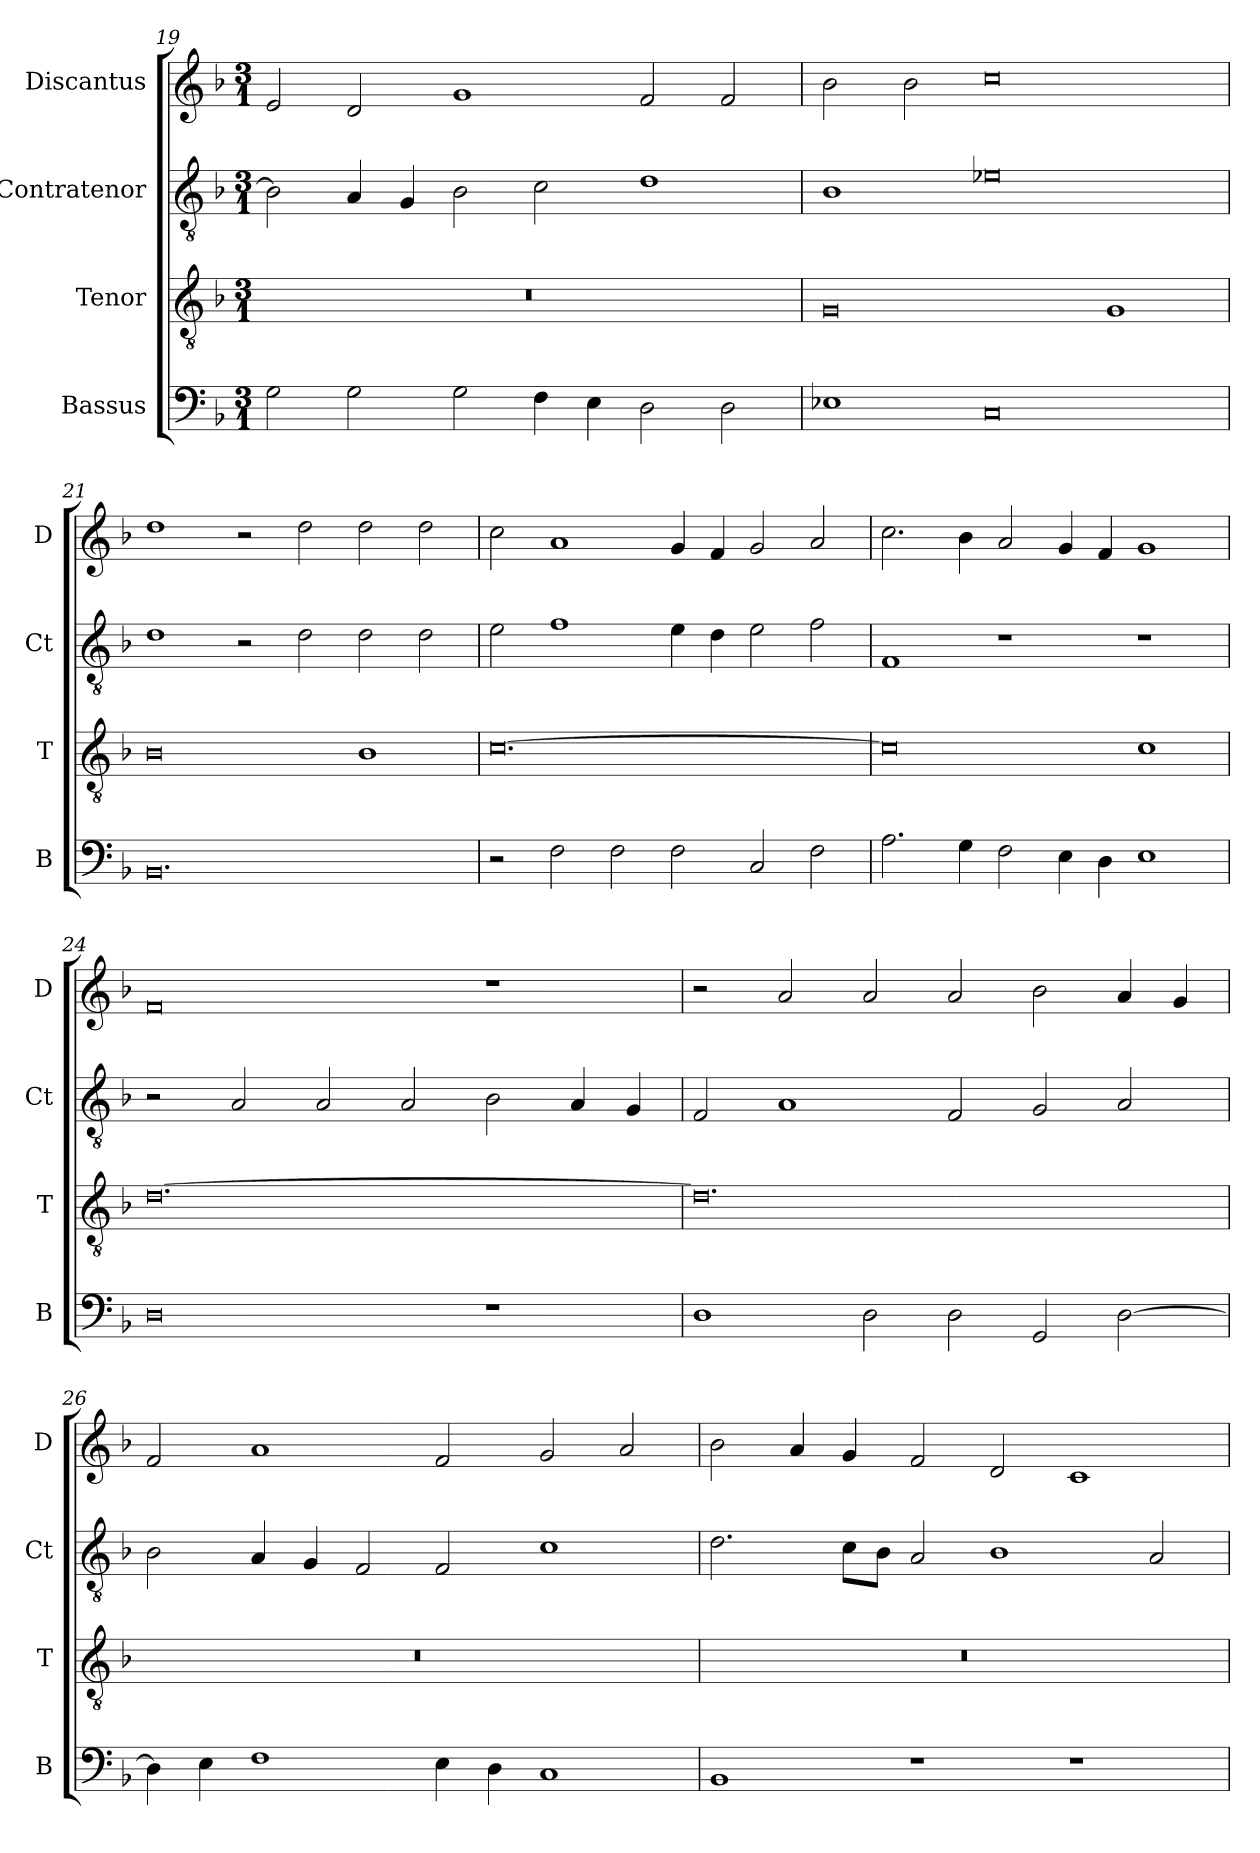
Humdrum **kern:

**kern	**kern	**kern	**kern
*part4	*part3	*part2	*part1
*staff4	*staff3	*staff2	*staff1
*I"Bassus	*I"Tenor	*I"Contratenor	*I"Discantus
*I'B	*I'T	*I'Ct	*I'D
*clefF4	*clefGv2	*clefGv2	*clefG2
*k[b-]	*k[b-]	*k[b-]	*k[b-]
*M3/1	*M3/1	*M3/1	*M3/1
=19	=19	=19	=19
2G\	0.r	2B-\]	2e/
2G\	.	4A/	2d/
.	.	4G/	.
2G\	.	2B-\	1g
4F\	.	2c\	.
4E\	.	.	.
2D\	.	1d	2f/
2D\	.	.	2f/
=20	=20	=20	=20
1E-X	0G	1B-	2b-\
.	.	.	2b-\
0C	.	0e-X	0cc
.	1G	.	.
=21	=21	=21	=21
0.BB-	0B-	1d	1dd
.	.	2r	2r
.	.	2d\	2dd\
.	1B-	2d\	2dd\
.	.	2d\	2dd\
=22	=22	=22	=22
2r	[0.c	2e\	2cc\
2F\	.	1f	1a
2F\	.	.	.
2F\	.	4e\	4g/
.	.	4d\	4f/
2C/	.	2e\	2g/
2F\	.	2f\	2a/
=23	=23	=23	=23
2.A\	0c]	1F	2.cc\
4G\	.	.	4b-\
2F\	.	1r	2a/
4E\	.	.	4g/
4D\	.	.	4f/
1E	1c	1r	1g
=24	=24	=24	=24
0D	[0.d	2r	0f
.	.	2A/	.
.	.	2A/	.
.	.	2A/	.
1r	.	2B-\	1r
.	.	4A/	.
.	.	4G/	.
=25	=25	=25	=25
1D	0.d]	2F/	2r
.	.	1A	2a/
2D\	.	.	2a/
2D\	.	2F/	2a/
2GG/	.	2G/	2b-\
[2D\	.	2A/	4a/
.	.	.	4g/
=26	=26	=26	=26
4D\]	0.r	2B-\	2f/
4E\	.	.	.
1F	.	4A/	1a
.	.	4G/	.
.	.	2F/	.
4E\	.	2F/	2f/
4D\	.	.	.
1C	.	1c	2g/
.	.	.	2a/
=27	=27	=27	=27
1BB-	0.r	2.d\	2b-\
.	.	.	4a/
.	.	8c\L	4g/
.	.	8B-\J	.
1r	.	2A/	2f/
.	.	1B-	2d/
1r	.	.	1c
.	.	2A/	.
=	=	=	=
*-	*-	*-	*-
